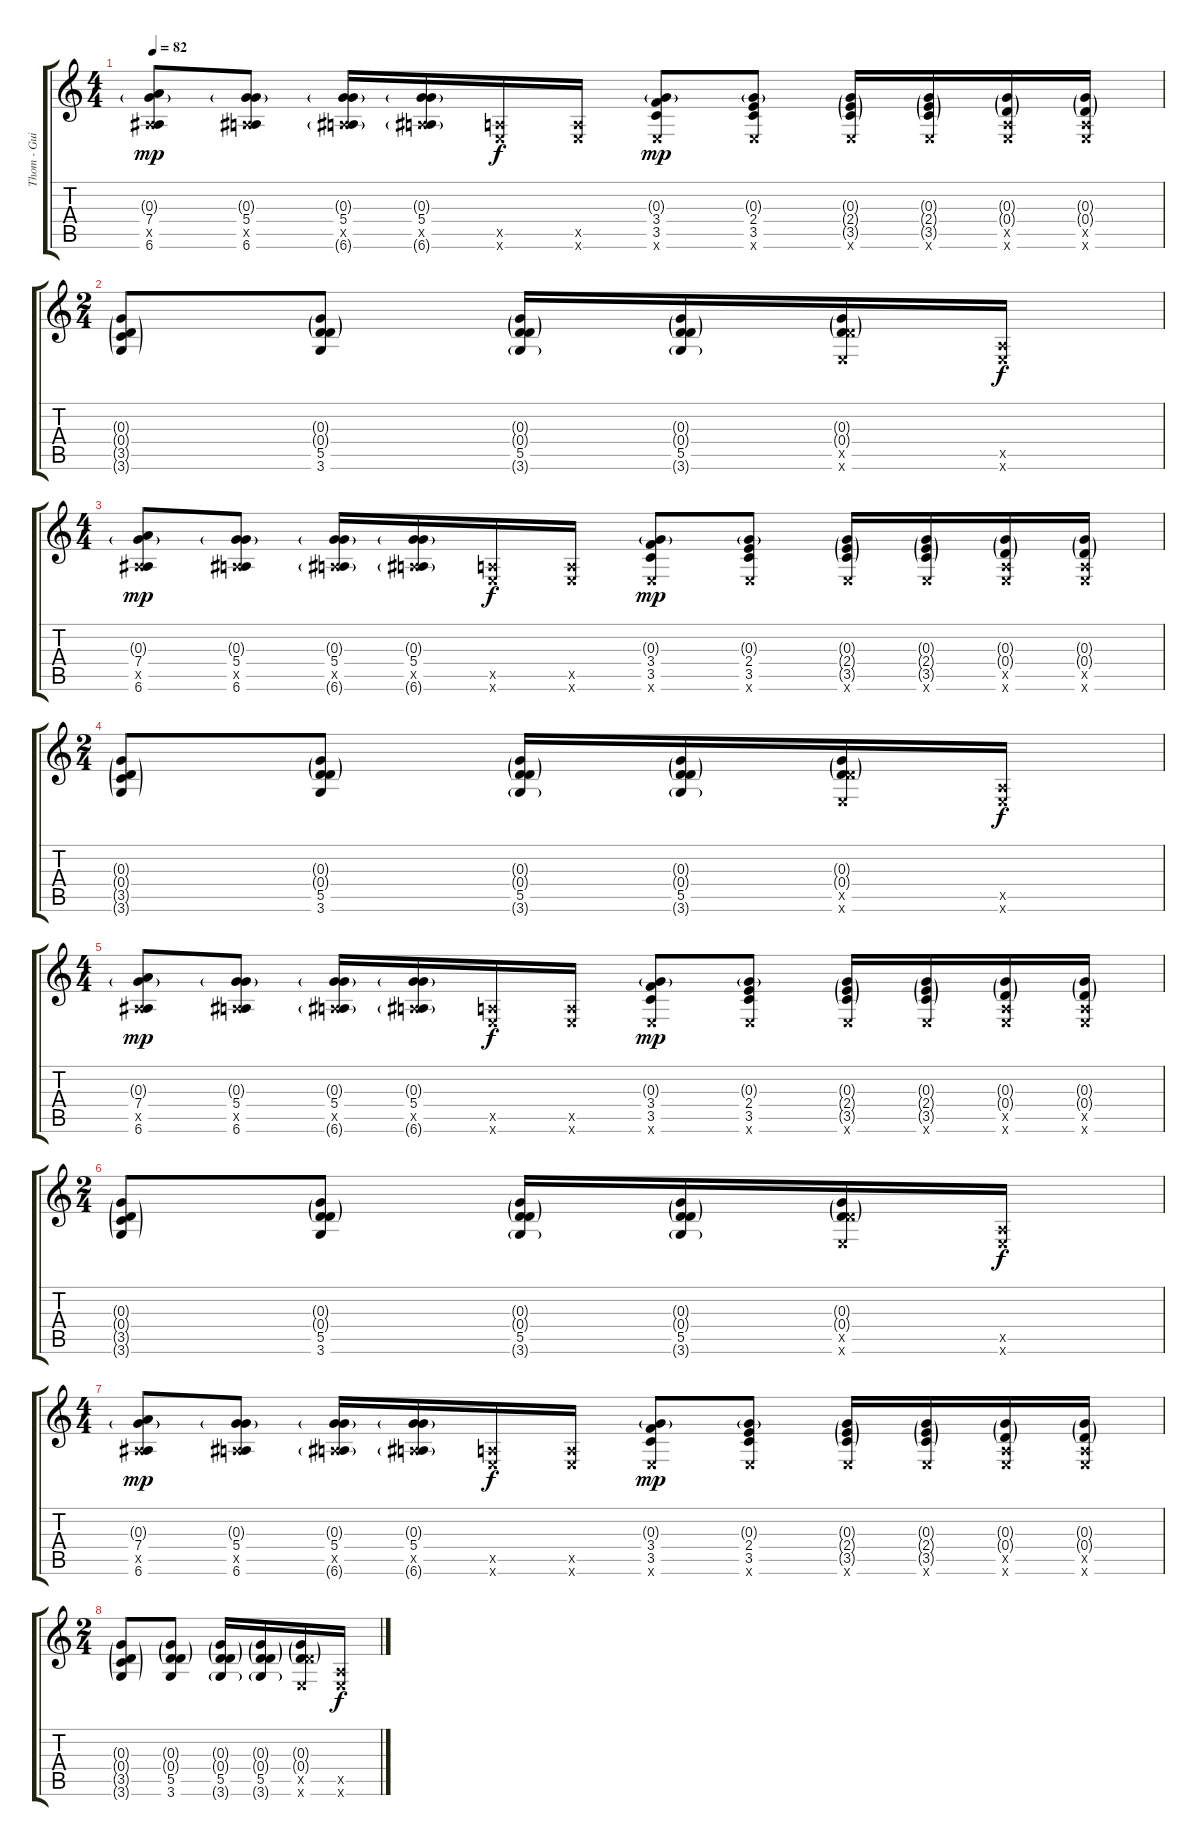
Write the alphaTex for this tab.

\track ("Thom - Guitar" "Thom - Gui") {instrument acousticguitarsteel}
\staff {score tabs}
\tuning (E4 B3 G3 D3 A2 E2) {hide}
\ts (4 4)
\tempo 82
\clef g2
\ks c
(0.3{g} 7.4 0.5{x} 6.6).8{dy mp} (0.3{g} 5.4 0.5{x} 6.6).8 (0.3{g} 5.4 0.5{x} 6.6{g}).16 (0.3{g} 5.4 0.5{x} 6.6{g}).16 (0.5{x} 0.6{x}).16{dy f} (0.5{x} 0.6{x}).16 (0.3{g} 3.4 3.5 0.6{x}).8{dy mp} (0.3{g} 2.4 3.5 0.6{x}).8 (0.3{g} 2.4{g} 3.5{g} 0.6{x}).16 (0.3{g} 2.4{g} 3.5{g} 0.6{x}).16 (0.3{g} 0.4{g} 0.5{x} 0.6{x}).16 (0.3{g} 0.4{g} 0.5{x} 0.6{x}).16 |
\ts (2 4)
(0.3{g} 0.4{g} 3.5{g} 3.6{g}).8 (0.3{g} 0.4{g} 5.5 3.6).8 (0.3{g} 0.4{g} 5.5 3.6{g}).16 (0.3{g} 0.4{g} 5.5 3.6{g}).16 (0.3{g} 0.4{g} 5.5{x} 0.6{x}).16 (0.5{x} 0.6{x}).16{dy f} |
\ts (4 4)
(0.3{g} 7.4 0.5{x} 6.6).8{dy mp} (0.3{g} 5.4 0.5{x} 6.6).8 (0.3{g} 5.4 0.5{x} 6.6{g}).16 (0.3{g} 5.4 0.5{x} 6.6{g}).16 (0.5{x} 0.6{x}).16{dy f} (0.5{x} 0.6{x}).16 (0.3{g} 3.4 3.5 0.6{x}).8{dy mp} (0.3{g} 2.4 3.5 0.6{x}).8 (0.3{g} 2.4{g} 3.5{g} 0.6{x}).16 (0.3{g} 2.4{g} 3.5{g} 0.6{x}).16 (0.3{g} 0.4{g} 0.5{x} 0.6{x}).16 (0.3{g} 0.4{g} 0.5{x} 0.6{x}).16 |
\ts (2 4)
(0.3{g} 0.4{g} 3.5{g} 3.6{g}).8 (0.3{g} 0.4{g} 5.5 3.6).8 (0.3{g} 0.4{g} 5.5 3.6{g}).16 (0.3{g} 0.4{g} 5.5 3.6{g}).16 (0.3{g} 0.4{g} 5.5{x} 0.6{x}).16 (0.5{x} 0.6{x}).16{dy f} |
\ts (4 4)
(0.3{g} 7.4 0.5{x} 6.6).8{dy mp} (0.3{g} 5.4 0.5{x} 6.6).8 (0.3{g} 5.4 0.5{x} 6.6{g}).16 (0.3{g} 5.4 0.5{x} 6.6{g}).16 (0.5{x} 0.6{x}).16{dy f} (0.5{x} 0.6{x}).16 (0.3{g} 3.4 3.5 0.6{x}).8{dy mp} (0.3{g} 2.4 3.5 0.6{x}).8 (0.3{g} 2.4{g} 3.5{g} 0.6{x}).16 (0.3{g} 2.4{g} 3.5{g} 0.6{x}).16 (0.3{g} 0.4{g} 0.5{x} 0.6{x}).16 (0.3{g} 0.4{g} 0.5{x} 0.6{x}).16 |
\ts (2 4)
(0.3{g} 0.4{g} 3.5{g} 3.6{g}).8 (0.3{g} 0.4{g} 5.5 3.6).8 (0.3{g} 0.4{g} 5.5 3.6{g}).16 (0.3{g} 0.4{g} 5.5 3.6{g}).16 (0.3{g} 0.4{g} 5.5{x} 0.6{x}).16 (0.5{x} 0.6{x}).16{dy f} |
\ts (4 4)
(0.3{g} 7.4 0.5{x} 6.6).8{dy mp} (0.3{g} 5.4 0.5{x} 6.6).8 (0.3{g} 5.4 0.5{x} 6.6{g}).16 (0.3{g} 5.4 0.5{x} 6.6{g}).16 (0.5{x} 0.6{x}).16{dy f} (0.5{x} 0.6{x}).16 (0.3{g} 3.4 3.5 0.6{x}).8{dy mp} (0.3{g} 2.4 3.5 0.6{x}).8 (0.3{g} 2.4{g} 3.5{g} 0.6{x}).16 (0.3{g} 2.4{g} 3.5{g} 0.6{x}).16 (0.3{g} 0.4{g} 0.5{x} 0.6{x}).16 (0.3{g} 0.4{g} 0.5{x} 0.6{x}).16 |
\ts (2 4)
(0.3{g} 0.4{g} 3.5{g} 3.6{g}).8 (0.3{g} 0.4{g} 5.5 3.6).8 (0.3{g} 0.4{g} 5.5 3.6{g}).16 (0.3{g} 0.4{g} 5.5 3.6{g}).16 (0.3{g} 0.4{g} 5.5{x} 0.6{x}).16 (0.5{x} 0.6{x}).16{dy f}
